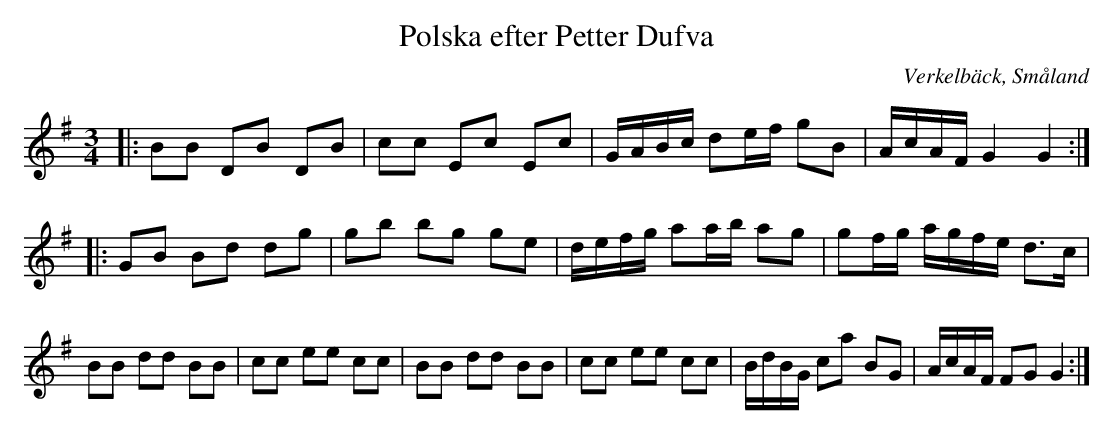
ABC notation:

X:1
T:Polska efter Petter Dufva
O:Verkelbäck, Småland
M:3/4
L:1/8
K:G
|: BB DB DB | cc Ec Ec | G/A/B/c/ de/f/ gB | A/c/A/F/ G2 G2 :|
|: GB Bd dg | gb bg ge | d/e/f/g/ aa/b/ ag| gf/g/ a/g/f/e/ d>c |
BB dd BB | cc ee cc | BB dd BB | cc ee cc | B/d/B/G/ ca BG | A/c/A/F/ FG G2 :|
